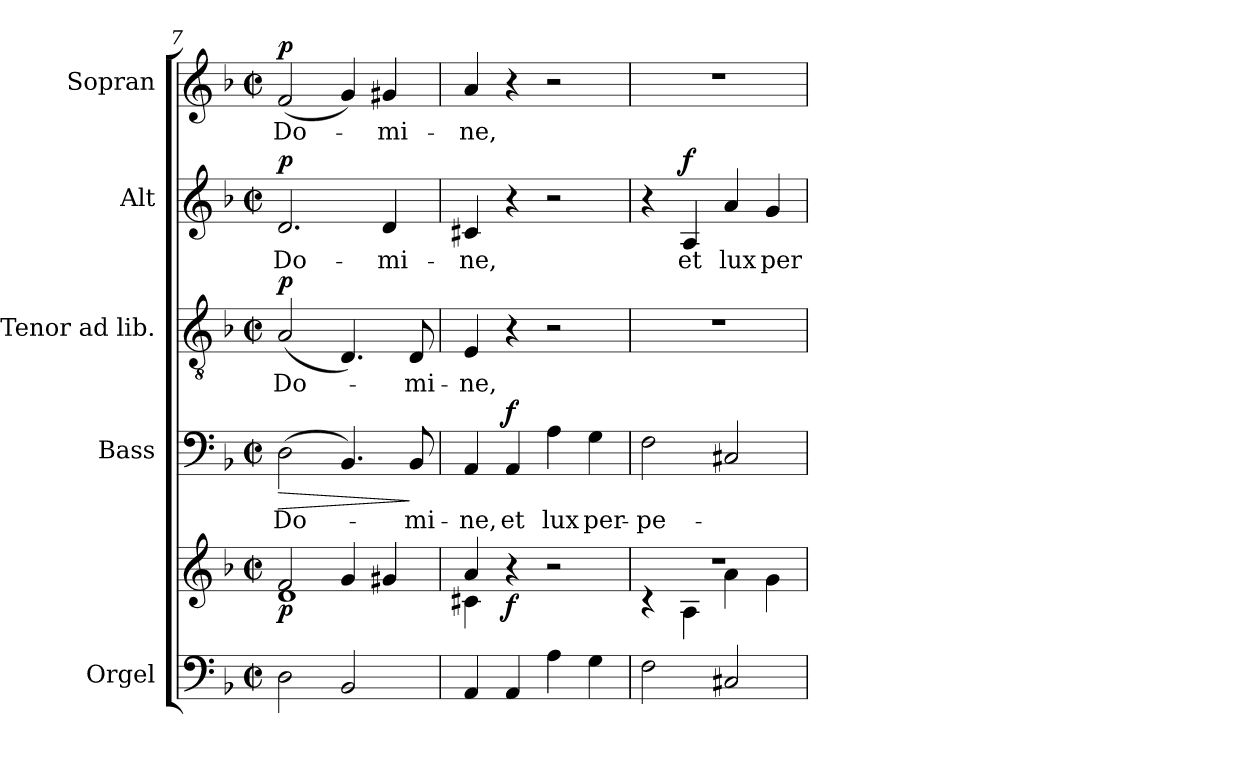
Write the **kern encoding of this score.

**kern	**kern	**dynam	**kern	**text	**dynam	**kern	**text	**dynam	**kern	**text	**dynam	**kern	**text	**dynam
*part5	*part5	*part5	*part4	*part4	*part4	*part3	*part3	*part3	*part2	*part2	*part2	*part1	*part1	*part1
*staff6	*staff5	*staff5/6	*staff4	*staff4	*staff4	*staff3	*staff3	*staff3	*staff2	*staff2	*staff2	*staff1	*staff1	*staff1
*I"Orgel	*	*	*I"Bass	*	*	*I"Tenor ad lib.	*	*	*I"Alt	*	*	*I"Sopran	*	*
*I'Org.	*	*	*I'B	*	*	*I'T	*	*	*I'A	*	*	*I'S	*	*
*clefF4	*clefG2	*	*clefF4	*	*	*clefGv2	*	*	*clefG2	*	*	*clefG2	*	*
*k[b-]	*k[b-]	*	*k[b-]	*	*	*k[b-]	*	*	*k[b-]	*	*	*k[b-]	*	*
*F:	*F:	*	*F:	*	*	*F:	*	*	*F:	*	*	*F:	*	*
*M2/2	*M2/2	*	*M2/2	*	*	*M2/2	*	*	*M2/2	*	*	*M2/2	*	*
*met(c|)	*met(c|)	*	*met(c|)	*	*	*met(c|)	*	*	*met(c|)	*	*	*met(c|)	*	*
=7	=7	=7	=7	=7	=7	=7	=7	=7	=7	=7	=7	=7	=7	=7
*	*^	*	*	*	*	*	*	*	*	*	*	*	*	*
!	!	!	!LO:DY:b	!	!LO:LY:b	!LO:HP:b	!	!LO:LY:b	!LO:DY:a	!	!LO:LY:b	!LO:DY:a	!	!LO:LY:b	!LO:DY:a
2D\	2f/	1d	p	(>2D\	Do-	>	(<2A/	Do-	p	2.d/	Do-	p	(<2f/	Do-	p
2BB-/	4g/	.	.	4.BB-/)	.	.	4.D/)	.	.	.	.	.	4g/)	.	.
!	!	!	!	!	!	!	!	!	!	!	!LO:LY:b	!	!	!LO:LY:b	!
.	4g#X/	.	.	.	.	.	.	.	.	4d/	-mi-	.	4g#X/	-mi-	.
!	!	!	!	!	!LO:LY:b	!	!	!LO:LY:b	!	!	!	!	!	!	!
.	.	.	.	8BB-/	-mi-	]	8D/	-mi-	.	.	.	.	.	.	.
=8	=8	=8	=8	=8	=8	=8	=8	=8	=8	=8	=8	=8	=8	=8	=8
!	!	!	!	!	!LO:LY:b	!	!	!LO:LY:b	!	!	!LO:LY:b	!	!	!LO:LY:b	!
4AA/	4a/	4c#X\	.	4AA/	-ne,	.	4E/	-ne,	.	4c#X/	-ne,	.	4a/	-ne,	.
!	!	!	!LO:DY:b	!	!LO:LY:b	!LO:DY:a	!	!	!	!	!	!	!	!	!
4AA/	4r	2.ryy	f	4AA/	et	f	4r	.	.	4r	.	.	4r	.	.
!	!	!	!	!	!LO:LY:b	!	!	!	!	!	!	!	!	!	!
4A\	2r	.	.	4A\	lux	.	2r	.	.	2r	.	.	2r	.	.
!	!	!	!	!	!LO:LY:b	!	!	!	!	!	!	!	!	!	!
4G\	.	.	.	4G\	per-	.	.	.	.	.	.	.	.	.	.
=9	=9	=9	=9	=9	=9	=9	=9	=9	=9	=9	=9	=9	=9	=9	=9
!	!	!	!	!	!LO:LY:b	!	!	!	!	!	!	!	!	!	!
2F\	1rdd	4rc	.	2F\	-pe-	.	1r	.	.	4r	.	.	1r	.	.
!	!	!	!	!	!	!	!	!	!	!	!LO:LY:b	!LO:DY:a	!	!	!
.	.	4A\	.	.	.	.	.	.	.	4A/	et	f	.	.	.
!	!	!	!	!	!	!	!	!	!	!	!LO:LY:b	!	!	!	!
2C#X/	.	4a\	.	2C#X/	.	.	.	.	.	4a/	lux	.	.	.	.
!	!	!	!	!	!	!	!	!	!	!	!LO:LY:b	!	!	!	!
.	.	4g\	.	.	.	.	.	.	.	4g/	per-	.	.	.	.
*	*v	*v	*	*	*	*	*	*	*	*	*	*	*	*	*
=	=	=	=	=	=	=	=	=	=	=	=	=	=	=
*-	*-	*-	*-	*-	*-	*-	*-	*-	*-	*-	*-	*-	*-	*-
